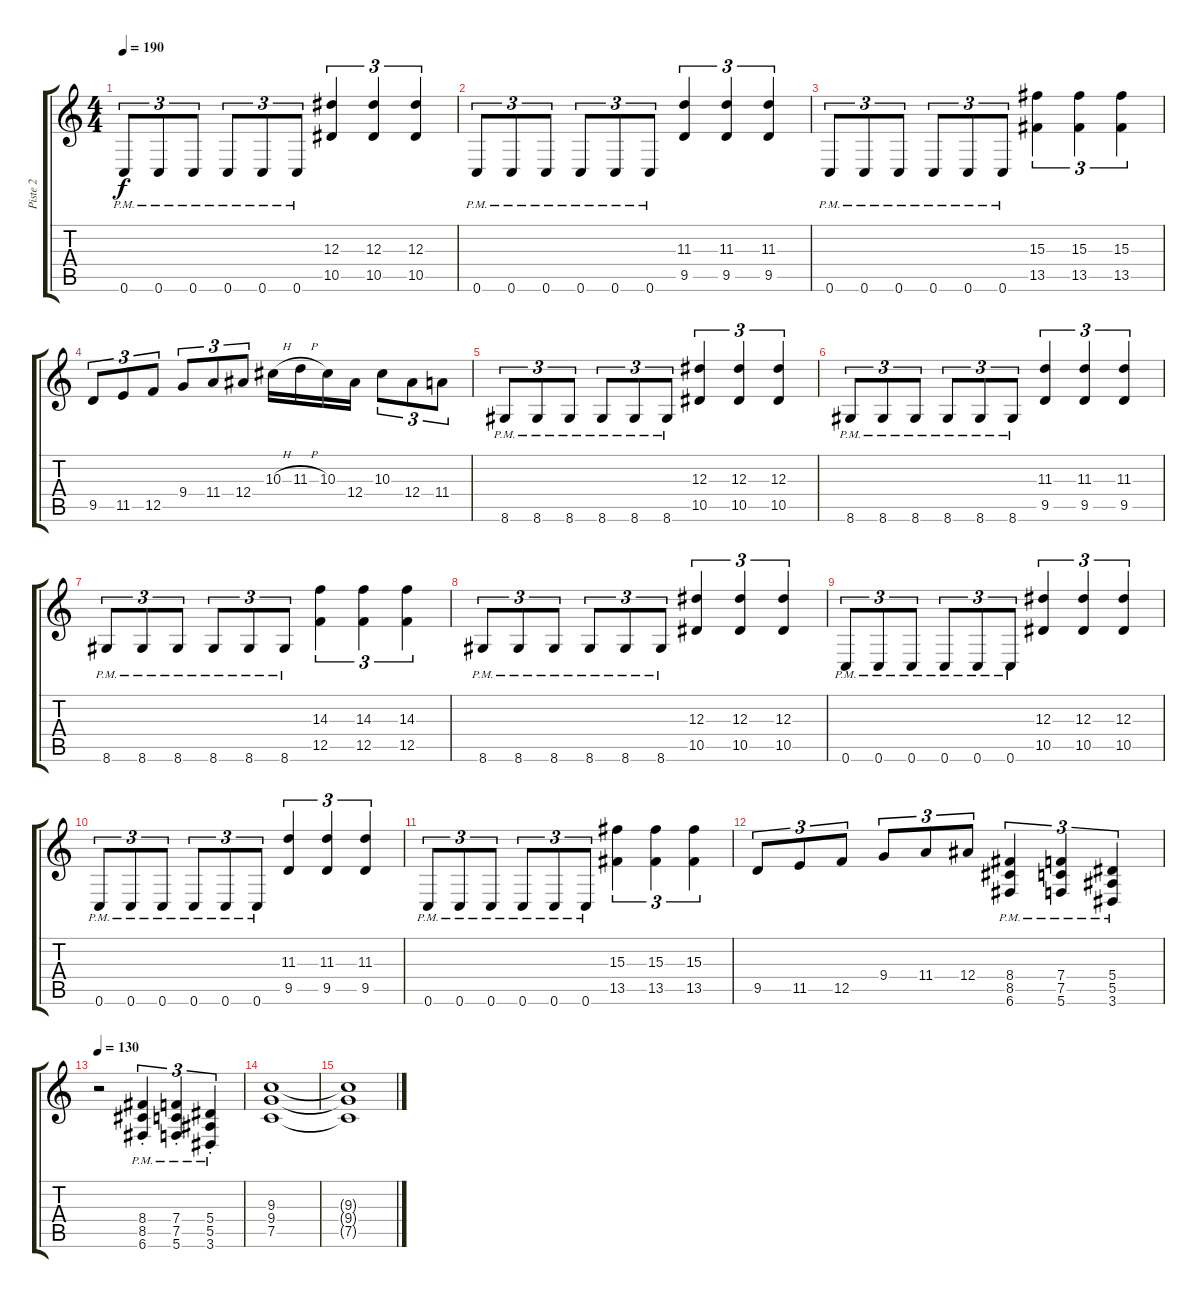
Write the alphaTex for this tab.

\track ("Piste 2" "Piste 2") {instrument distortionguitar}
\staff {score tabs}
\tuning (C4 G3 Eb3 Bb2 F2 C2) {hide}
\ts (4 4)
\tempo 190
\clef g2
\ks c
0.6{pm}.8{tu (3 2) dy f} 0.6{pm}.8{tu (3 2)} 0.6{pm}.8{tu (3 2)} 0.6{pm}.8{tu (3 2)} 0.6{pm}.8{tu (3 2)} 0.6{pm}.8{tu (3 2)} (12.3 10.5).4{tu (3 2)} (12.3 10.5).4{tu (3 2)} (12.3 10.5).4{tu (3 2)} |
0.6{pm}.8{tu (3 2)} 0.6{pm}.8{tu (3 2)} 0.6{pm}.8{tu (3 2)} 0.6{pm}.8{tu (3 2)} 0.6{pm}.8{tu (3 2)} 0.6{pm}.8{tu (3 2)} (11.3 9.5).4{tu (3 2)} (11.3 9.5).4{tu (3 2)} (11.3 9.5).4{tu (3 2)} |
0.6{pm}.8{tu (3 2)} 0.6{pm}.8{tu (3 2)} 0.6{pm}.8{tu (3 2)} 0.6{pm}.8{tu (3 2)} 0.6{pm}.8{tu (3 2)} 0.6{pm}.8{tu (3 2)} (15.3 13.5).4{tu (3 2)} (15.3 13.5).4{tu (3 2)} (15.3 13.5).4{tu (3 2)} |
9.5.8{tu (3 2)} 11.5.8{tu (3 2)} 12.5.8{tu (3 2)} 9.4.8{tu (3 2)} 11.4.8{tu (3 2)} 12.4.8{tu (3 2)} 10.3{h}.16 11.3{h}.16 10.3.16 12.4.16 10.3.8{tu (3 2)} 12.4.8{tu (3 2)} 11.4.8{tu (3 2)} |
8.6{pm}.8{tu (3 2)} 8.6{pm}.8{tu (3 2)} 8.6{pm}.8{tu (3 2)} 8.6{pm}.8{tu (3 2)} 8.6{pm}.8{tu (3 2)} 8.6{pm}.8{tu (3 2)} (12.3 10.5).4{tu (3 2)} (12.3 10.5).4{tu (3 2)} (12.3 10.5).4{tu (3 2)} |
8.6{pm}.8{tu (3 2)} 8.6{pm}.8{tu (3 2)} 8.6{pm}.8{tu (3 2)} 8.6{pm}.8{tu (3 2)} 8.6{pm}.8{tu (3 2)} 8.6{pm}.8{tu (3 2)} (11.3 9.5).4{tu (3 2)} (11.3 9.5).4{tu (3 2)} (11.3 9.5).4{tu (3 2)} |
8.6{pm}.8{tu (3 2)} 8.6{pm}.8{tu (3 2)} 8.6{pm}.8{tu (3 2)} 8.6{pm}.8{tu (3 2)} 8.6{pm}.8{tu (3 2)} 8.6{pm}.8{tu (3 2)} (14.3 12.5).4{tu (3 2)} (14.3 12.5).4{tu (3 2)} (14.3 12.5).4{tu (3 2)} |
8.6{pm}.8{tu (3 2)} 8.6{pm}.8{tu (3 2)} 8.6{pm}.8{tu (3 2)} 8.6{pm}.8{tu (3 2)} 8.6{pm}.8{tu (3 2)} 8.6{pm}.8{tu (3 2)} (12.3 10.5).4{tu (3 2)} (12.3 10.5).4{tu (3 2)} (12.3 10.5).4{tu (3 2)} |
0.6{pm}.8{tu (3 2)} 0.6{pm}.8{tu (3 2)} 0.6{pm}.8{tu (3 2)} 0.6{pm}.8{tu (3 2)} 0.6{pm}.8{tu (3 2)} 0.6{pm}.8{tu (3 2)} (12.3 10.5).4{tu (3 2)} (12.3 10.5).4{tu (3 2)} (12.3 10.5).4{tu (3 2)} |
0.6{pm}.8{tu (3 2)} 0.6{pm}.8{tu (3 2)} 0.6{pm}.8{tu (3 2)} 0.6{pm}.8{tu (3 2)} 0.6{pm}.8{tu (3 2)} 0.6{pm}.8{tu (3 2)} (11.3 9.5).4{tu (3 2)} (11.3 9.5).4{tu (3 2)} (11.3 9.5).4{tu (3 2)} |
0.6{pm}.8{tu (3 2)} 0.6{pm}.8{tu (3 2)} 0.6{pm}.8{tu (3 2)} 0.6{pm}.8{tu (3 2)} 0.6{pm}.8{tu (3 2)} 0.6{pm}.8{tu (3 2)} (15.3 13.5).4{tu (3 2)} (15.3 13.5).4{tu (3 2)} (15.3 13.5).4{tu (3 2)} |
9.5.8{tu (3 2)} 11.5.8{tu (3 2)} 12.5.8{tu (3 2)} 9.4.8{tu (3 2)} 11.4.8{tu (3 2)} 12.4.8{tu (3 2)} (8.4{pm} 8.5{pm} 6.6{pm}).4{tu (3 2)} (7.4{pm} 7.5{pm} 5.6{pm}).4{tu (3 2)} (5.4{pm} 5.5{pm} 3.6{pm}).4{tu (3 2)} |
\tempo 130
r.2 (8.4{pm st} 8.5{pm st} 6.6{pm st}).4{tu (3 2)} (7.4{pm st} 7.5{pm st} 5.6{pm st}).4{tu (3 2)} (5.4{pm st} 5.5{pm st} 3.6{pm st}).4{tu (3 2)} |
(9.3 9.4 7.5).1 |
(9.3{t} 9.4{t} 7.5{t}).1
